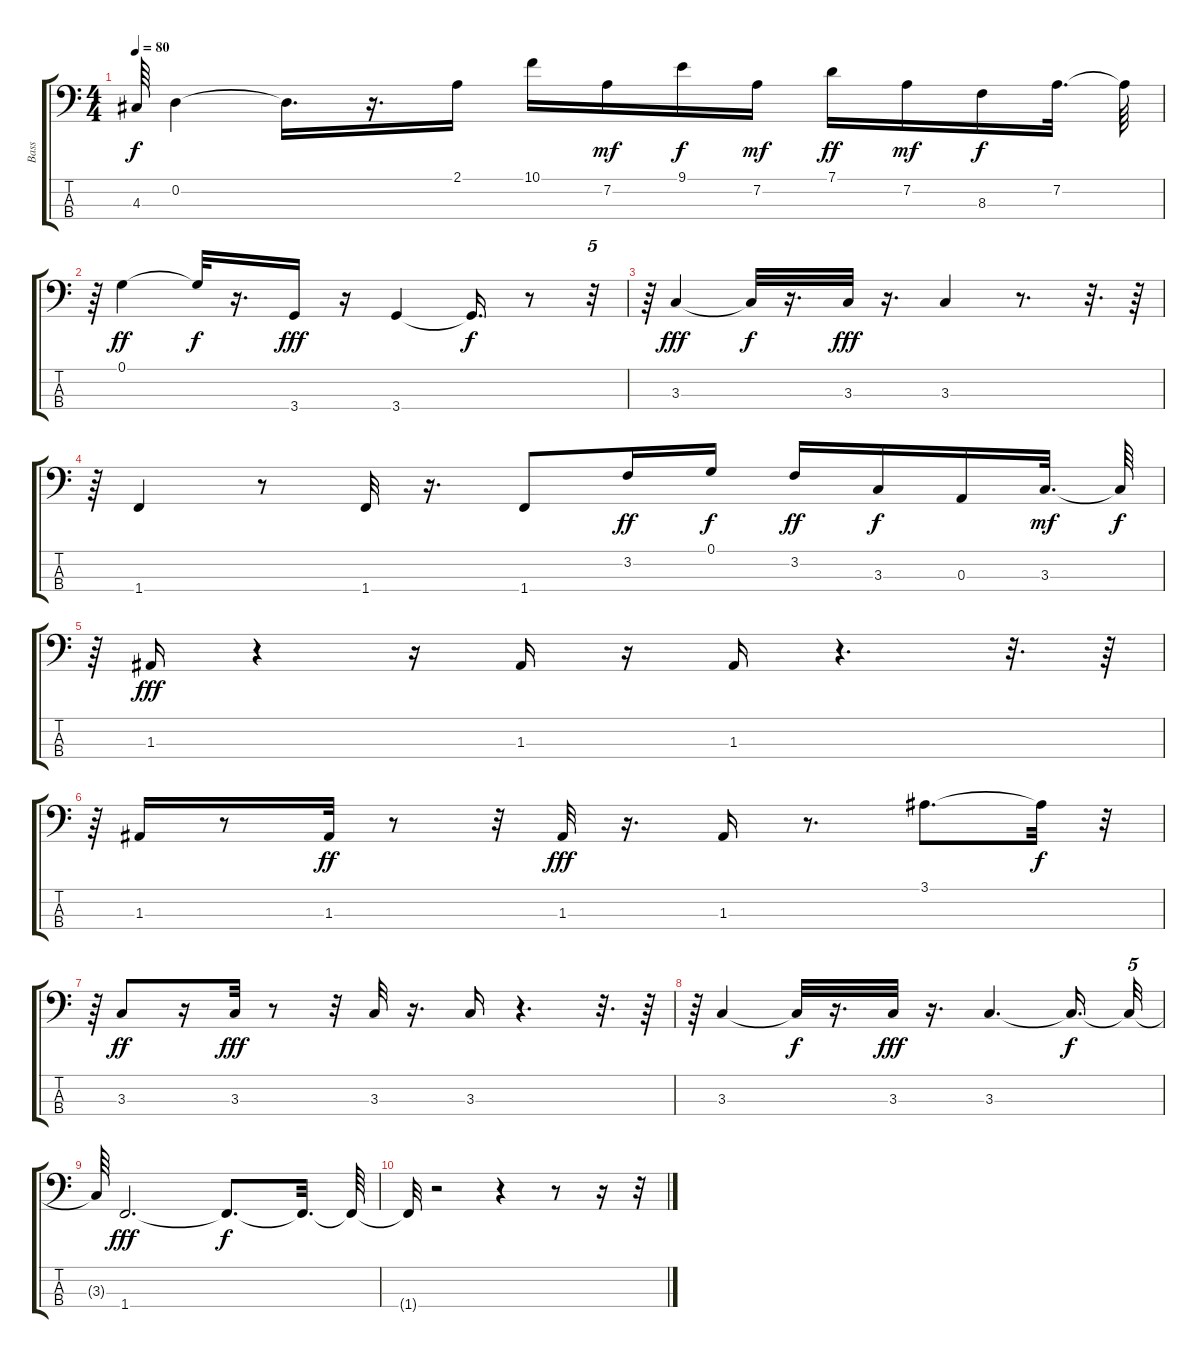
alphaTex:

\track ("Bass" "Bass") {instrument synthbass2}
\staff {score tabs}
\tuning (G2 D2 A1 E1) {hide}
\ts (4 4)
\tempo 80
\clef f4
\ks c
4.3{t}.64{dy f} 0.2.4 0.2{t}.16{d} r.16{d} 2.1.16 10.1.16 7.2.16{dy mf} 9.1.16{dy f} 7.2.16{dy mf} 7.1.16{dy ff} 7.2.16{dy mf} 8.3.16{dy f} 7.2.32{d} 7.2{t}.64 |
r.64 0.1.4{dy ff} 0.1{t}.32{dy f} r.16{d} 3.4.16{dy fff} r.16 3.4.4 3.4{t}.16{d dy f} r.8 r.32{tu (5 4)} |
r.64 3.3.4{dy fff} 3.3{t}.32{dy f} r.16{d} 3.3.32{dy fff} r.16{d} 3.3.4 r.8{d} r.32{d} r.64 |
r.64 1.4.4 r.8 1.4.32 r.16{d} 1.4.8 3.2.16{dy ff} 0.1.16{dy f} 3.2.16{dy ff} 3.3.16{dy f} 0.3.16 3.3.32{d dy mf} 3.3{t}.64{dy f} |
r.64 1.3.16{dy fff} r.4 r.16 1.3.16 r.16 1.3.16 r.4{d} r.32{d} r.64 |
r.64 1.3.16 r.8 1.3.32{dy ff} r.8 r.32 1.3.32{dy fff} r.16{d} 1.3.16 r.8{d} 3.1.8{d} 3.1{t}.32{dy f} r.32{tu (5 4)} |
r.64 3.3.8{dy ff} r.16 3.3.32{dy fff} r.8 r.32 3.3.32 r.16{d} 3.3.16 r.4{d} r.32{d} r.64 |
r.64 3.3.4 3.3{t}.32{dy f} r.16{d} 3.3.32{dy fff} r.16{d} 3.3.4{d} 3.3{t}.16{d dy f} 3.3{t}.32{tu (5 4)} |
3.3{t}.64 1.4.2{d dy fff} 1.4{t}.8{d dy f} 1.4{t}.32{d} 1.4{t}.64 |
1.4{t}.32 r.2 r.4 r.8 r.16 r.32
